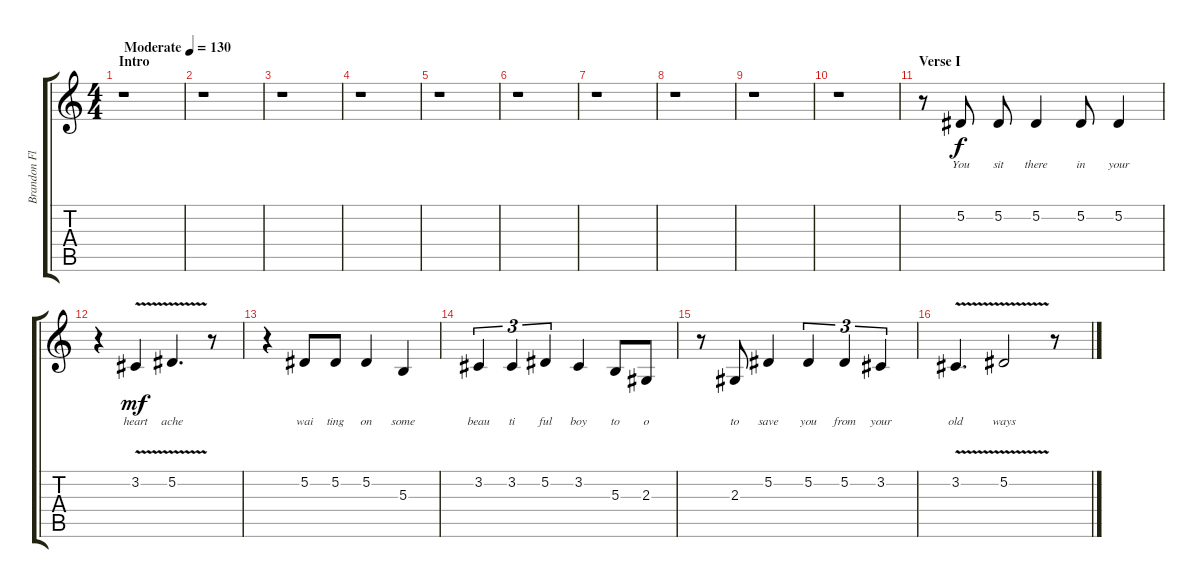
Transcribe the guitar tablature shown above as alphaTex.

\track ("Brandon Flowers (Vox)" "Brandon Fl") {instrument cello}
\staff {score tabs}
\tuning (Eb4 Bb3 Gb3 Db3 Ab2 Eb2) {hide}
\ts (4 4)
\section ("" "Intro")
\tempo (130 "Moderate")
\clef g2
\ks c
r.1{dy f instrument cello} |
r.1 |
r.1 |
r.1 |
r.1 |
r.1 |
r.1 |
r.1 |
r.1 |
r.1 |
\section ("" "Verse I")
r.8 5.2.8{lyrics (0 "You") lyrics (1 "") lyrics (2 "") lyrics (3 "") lyrics (4 "")} 5.2.8{lyrics (0 "sit") lyrics (1 "") lyrics (2 "") lyrics (3 "") lyrics (4 "")} 5.2.4{lyrics (0 "there") lyrics (1 "") lyrics (2 "") lyrics (3 "") lyrics (4 "")} 5.2.8{lyrics (0 "in") lyrics (1 "") lyrics (2 "") lyrics (3 "") lyrics (4 "")} 5.2.4{lyrics (0 "your") lyrics (1 "") lyrics (2 "") lyrics (3 "") lyrics (4 "")} |
r.4 3.2{v}.4{lyrics (0 "heart") lyrics (1 "") lyrics (2 "") lyrics (3 "") lyrics (4 "") dy mf} 5.2{v}.4{d lyrics (0 "ache") lyrics (1 "") lyrics (2 "") lyrics (3 "") lyrics (4 "")} r.8 |
r.4 5.2.8{lyrics (0 "wai") lyrics (1 "") lyrics (2 "") lyrics (3 "") lyrics (4 "")} 5.2.8{lyrics (0 "ting") lyrics (1 "") lyrics (2 "") lyrics (3 "") lyrics (4 "")} 5.2.4{lyrics (0 "on") lyrics (1 "") lyrics (2 "") lyrics (3 "") lyrics (4 "")} 5.3.4{lyrics (0 "some") lyrics (1 "") lyrics (2 "") lyrics (3 "") lyrics (4 "")} |
3.2.4{tu (3 2) lyrics (0 "beau") lyrics (1 "") lyrics (2 "") lyrics (3 "") lyrics (4 "")} 3.2.4{tu (3 2) lyrics (0 "ti") lyrics (1 "") lyrics (2 "") lyrics (3 "") lyrics (4 "")} 5.2.4{tu (3 2) lyrics (0 "ful") lyrics (1 "") lyrics (2 "") lyrics (3 "") lyrics (4 "")} 3.2.4{lyrics (0 "boy") lyrics (1 "") lyrics (2 "") lyrics (3 "") lyrics (4 "")} 5.3.8{lyrics (0 "to") lyrics (1 "") lyrics (2 "") lyrics (3 "") lyrics (4 "")} 2.3.8{lyrics (0 "o") lyrics (1 "") lyrics (2 "") lyrics (3 "") lyrics (4 "")} |
r.8 2.3.8{lyrics (0 "to") lyrics (1 "") lyrics (2 "") lyrics (3 "") lyrics (4 "")} 5.2.4{lyrics (0 "save") lyrics (1 "") lyrics (2 "") lyrics (3 "") lyrics (4 "")} 5.2.4{tu (3 2) lyrics (0 "you") lyrics (1 "") lyrics (2 "") lyrics (3 "") lyrics (4 "")} 5.2.4{tu (3 2) lyrics (0 "from") lyrics (1 "") lyrics (2 "") lyrics (3 "") lyrics (4 "")} 3.2.4{tu (3 2) lyrics (0 "your") lyrics (1 "") lyrics (2 "") lyrics (3 "") lyrics (4 "")} |
3.2{v}.4{d lyrics (0 "old") lyrics (1 "") lyrics (2 "") lyrics (3 "") lyrics (4 "")} 5.2{v}.2{lyrics (0 "ways") lyrics (1 "") lyrics (2 "") lyrics (3 "") lyrics (4 "")} r.8
